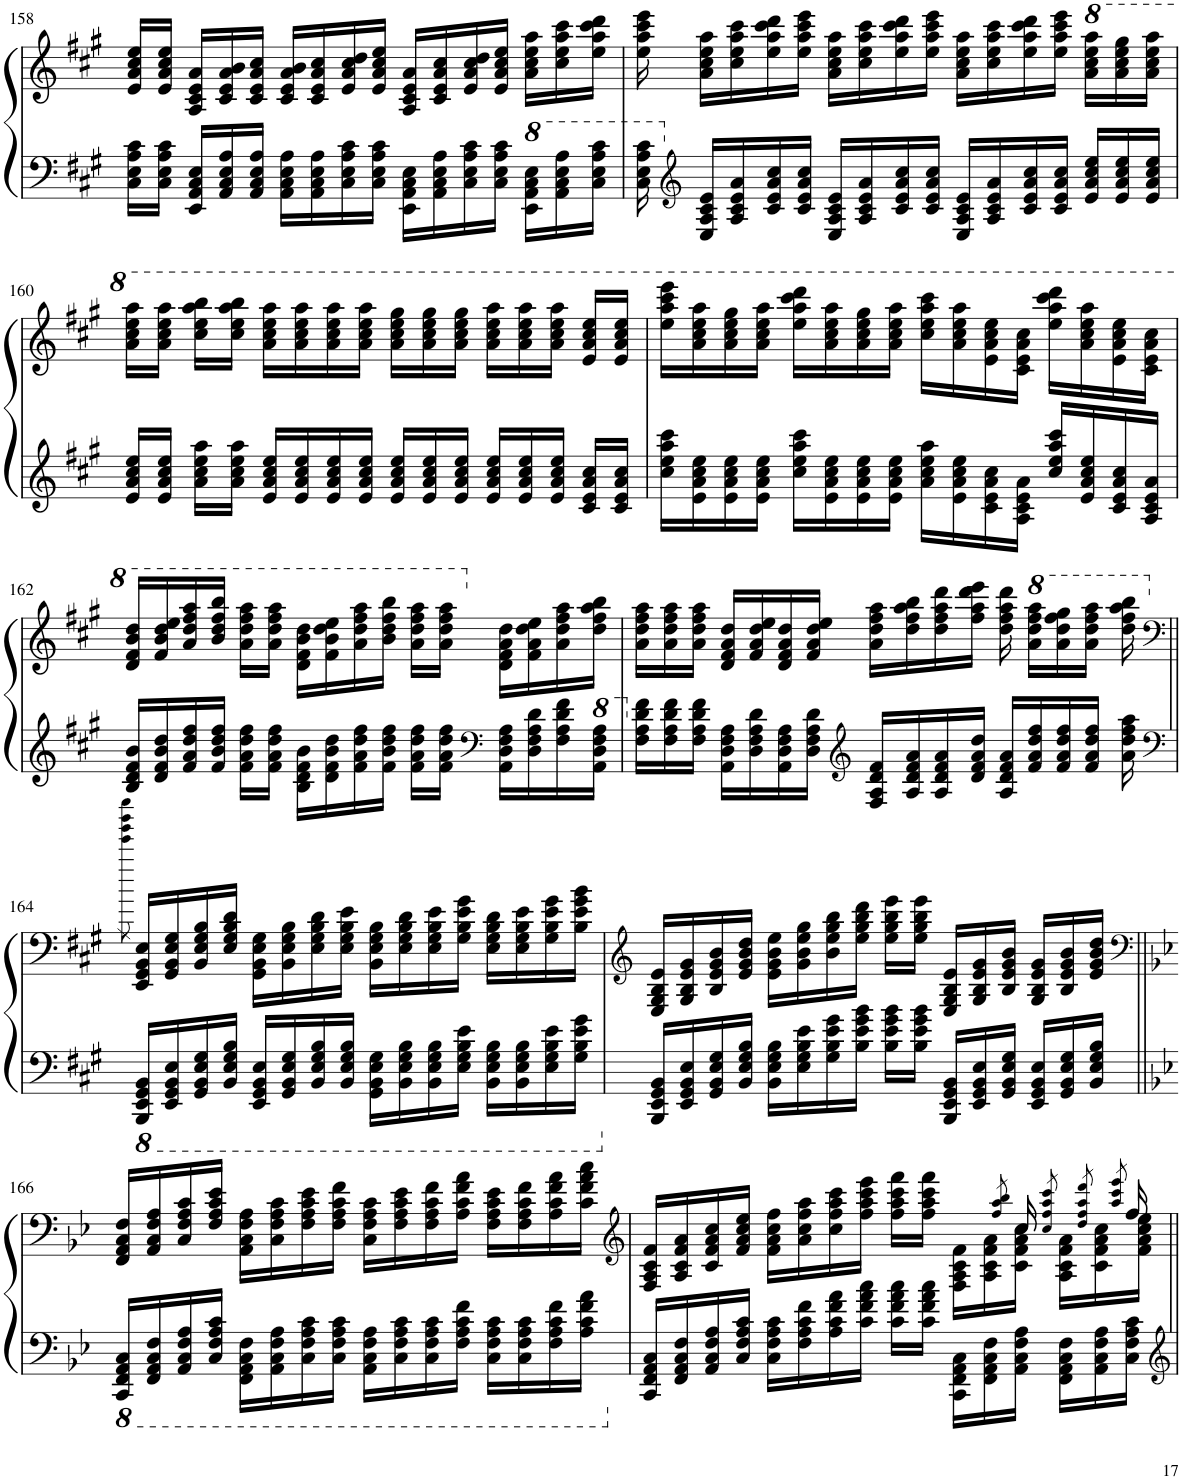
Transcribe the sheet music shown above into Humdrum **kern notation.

**kern	**kern
*part1	*part1
*staff2	*staff1
*I"Piano	*
*I'Pno.	*
!!LO:PB:g=z
*clefF4	*clefG2
*k[f#c#g#]	*k[f#c#g#]
*M4/4	*M4/4
=158	=158
16C#\ 16E\ 16A\ 16c#\LL	16e/ 16a/ 16cc#/ 16ee/LL
16C#\ 16E\ 16A\ 16c#\JJ	16e/ 16a/ 16cc#/ 16ee/JJ
16EE/ 16AA/ 16C#/ 16E/LL	16A/ 16c#/ 16e/ 16a/LL
16AA/ 16C#/ 16E/ 16A/	16c#/ 16e/ 16a/ 16b/
16AA/ 16C#/ 16E/ 16A/JJ	16c#/ 16e/ 16a/ 16cc#/JJ
16AA\ 16C#\ 16E\ 16A\LL	16c#/ 16e/ 16a/ 16b/LL
16AA\ 16C#\ 16E\ 16A\	16c#/ 16e/ 16a/ 16cc#/
16C#\ 16E\ 16A\ 16c#\	16e/ 16a/ 16cc#/ 16dd/
16C#\ 16E\ 16A\ 16c#\JJ	16e/ 16a/ 16cc#/ 16ee/JJ
16EE\ 16AA\ 16C#\ 16E\LL	16A/ 16c#/ 16e/ 16a/LL
16AA\ 16C#\ 16E\ 16A\	16c#/ 16e/ 16a/ 16cc#/
16C#\ 16E\ 16A\ 16c#\	16e/ 16a/ 16cc#/ 16dd/
16C#\ 16E\ 16A\ 16c#\JJ	16e/ 16a/ 16cc#/ 16ee/JJ
*8va	*
16E\ 16A\ 16c#\ 16e\LL	16a\ 16cc#\ 16ee\ 16aa\LL
16A\ 16c#\ 16e\ 16a\	16cc#\ 16ee\ 16aa\ 16ccc#\
16c#\ 16e\ 16a\ 16cc#\JJ	16ee\ 16aa\ 16ccc#\ 16ddd\JJ
=159	=159
16c#\ 16e\ 16a\ 16cc#\	16ee\ 16aa\ 16ccc#\ 16eee\
*clefG2	*
*X8va	*
16E/ 16A/ 16c#/ 16e/LL	16a\ 16cc#\ 16ee\ 16aa\LL
16A/ 16c#/ 16e/ 16a/	16cc#\ 16ee\ 16aa\ 16ccc#\
16c#/ 16e/ 16a/ 16cc#/	16ee\ 16aa\ 16ccc#\ 16ddd\
16c#/ 16e/ 16a/ 16cc#/JJ	16ee\ 16aa\ 16ccc#\ 16eee\JJ
16E/ 16A/ 16c#/ 16e/LL	16a\ 16cc#\ 16ee\ 16aa\LL
16A/ 16c#/ 16e/ 16a/	16cc#\ 16ee\ 16aa\ 16ccc#\
16c#/ 16e/ 16a/ 16cc#/	16ee\ 16aa\ 16ccc#\ 16ddd\
16c#/ 16e/ 16a/ 16cc#/JJ	16ee\ 16aa\ 16ccc#\ 16eee\JJ
16E/ 16A/ 16c#/ 16e/LL	16a\ 16cc#\ 16ee\ 16aa\LL
16A/ 16c#/ 16e/ 16a/	16cc#\ 16ee\ 16aa\ 16ccc#\
16c#/ 16e/ 16a/ 16cc#/	16ee\ 16aa\ 16ccc#\ 16ddd\
16c#/ 16e/ 16a/ 16cc#/JJ	16ee\ 16aa\ 16ccc#\ 16eee\JJ
*	*8va
16e/ 16a/ 16cc#/ 16ee/LL	16aa\ 16ccc#\ 16eee\ 16aaa\LL
16e/ 16a/ 16cc#/ 16ee/	16aa\ 16ccc#\ 16eee\ 16ggg#\
16e/ 16a/ 16cc#/ 16ee/JJ	16aa\ 16ccc#\ 16eee\ 16aaa\JJ
!!LO:LB:g=z
=160	=160
16e/ 16a/ 16cc#/ 16ee/LL	16aa\ 16ccc#\ 16eee\ 16aaa\LL
16e/ 16a/ 16cc#/ 16ee/JJ	16aa\ 16ccc#\ 16eee\ 16aaa\JJ
16a\ 16cc#\ 16ee\ 16aa\LL	16ccc#\ 16eee\ 16aaa\ 16bbb\LL
16a\ 16cc#\ 16ee\ 16aa\JJ	16ccc#\ 16eee\ 16aaa\ 16bbb\JJ
16e/ 16a/ 16cc#/ 16ee/LL	16aa\ 16ccc#\ 16eee\ 16aaa\LL
16e/ 16a/ 16cc#/ 16ee/	16aa\ 16ccc#\ 16eee\ 16aaa\
16e/ 16a/ 16cc#/ 16ee/	16aa\ 16ccc#\ 16eee\ 16aaa\
16e/ 16a/ 16cc#/ 16ee/JJ	16aa\ 16ccc#\ 16eee\ 16aaa\JJ
16e/ 16a/ 16cc#/ 16ee/LL	16aa\ 16ccc#\ 16eee\ 16ggg#\LL
16e/ 16a/ 16cc#/ 16ee/	16aa\ 16ccc#\ 16eee\ 16ggg#\
16e/ 16a/ 16cc#/ 16ee/JJ	16aa\ 16ccc#\ 16eee\ 16ggg#\JJ
16e/ 16a/ 16cc#/ 16ee/LL	16aa\ 16ccc#\ 16eee\ 16aaa\LL
16e/ 16a/ 16cc#/ 16ee/	16aa\ 16ccc#\ 16eee\ 16aaa\
16e/ 16a/ 16cc#/ 16ee/JJ	16aa\ 16ccc#\ 16eee\ 16aaa\JJ
16c#/ 16e/ 16a/ 16cc#/LL	16ee/ 16aa/ 16ccc#/ 16eee/LL
16c#/ 16e/ 16a/ 16cc#/JJ	16ee/ 16aa/ 16ccc#/ 16eee/JJ
=161	=161
!	!LO:N:n=4:head=solid
16cc#\ 16ee\ 16aa\ 16ccc#\LL	16eee\ 16aaa\ 16cccc#\ 16eeee\LL
16e\ 16a\ 16cc#\ 16ee\	16aa\ 16ccc#\ 16eee\ 16aaa\
16e\ 16a\ 16cc#\ 16ee\	16aa\ 16ccc#\ 16eee\ 16ggg#\
16e\ 16a\ 16cc#\ 16ee\JJ	16aa\ 16ccc#\ 16eee\ 16aaa\JJ
16cc#\ 16ee\ 16aa\ 16ccc#\LL	16eee\ 16aaa\ 16cccc#\ 16dddd\LL
16e\ 16a\ 16cc#\ 16ee\	16aa\ 16ccc#\ 16eee\ 16aaa\
16e\ 16a\ 16cc#\ 16ee\	16aa\ 16ccc#\ 16eee\ 16ggg#\
16e\ 16a\ 16cc#\ 16ee\JJ	16aa\ 16ccc#\ 16eee\ 16aaa\JJ
16a\ 16cc#\ 16ee\ 16aa\LL	16ccc#\ 16eee\ 16aaa\ 16cccc#\LL
16e\ 16a\ 16cc#\ 16ee\	16aa\ 16ccc#\ 16eee\ 16aaa\
16c#\ 16e\ 16a\ 16cc#\	16ee\ 16aa\ 16ccc#\ 16eee\
16A\ 16c#\ 16e\ 16a\JJ	16cc#\ 16ee\ 16aa\ 16ccc#\JJ
16cc#/ 16ee/ 16aa/ 16ccc#/LL	16eee\ 16aaa\ 16cccc#\ 16dddd\LL
16e/ 16a/ 16cc#/ 16ee/	16aa\ 16ccc#\ 16eee\ 16aaa\
16c#/ 16e/ 16a/ 16cc#/	16ee\ 16aa\ 16ccc#\ 16eee\
16A/ 16c#/ 16e/ 16a/JJ	16cc#\ 16ee\ 16aa\ 16ccc#\JJ
!!LO:LB:g=z
=162	=162
16B/ 16d/ 16f#/ 16b/LL	16dd/ 16ff#/ 16bb/ 16ddd/LL
16d/ 16f#/ 16b/ 16dd/	16ff#/ 16bb/ 16ddd/ 16eee/
16f#/ 16a/ 16dd/ 16ff#/	16aa/ 16ddd/ 16fff#/ 16aaa/
16f#/ 16b/ 16dd/ 16ff#/JJ	16bb/ 16ddd/ 16fff#/ 16bbb/JJ
16f#\ 16a\ 16dd\ 16ff#\LL	16aa\ 16ddd\ 16fff#\ 16aaa\LL
16f#\ 16a\ 16dd\ 16ff#\JJ	16aa\ 16ddd\ 16fff#\ 16aaa\JJ
16B\ 16d\ 16f#\ 16b\LL	16dd\ 16ff#\ 16bb\ 16ddd\LL
16d\ 16f#\ 16b\ 16dd\	16ff#\ 16bb\ 16ddd\ 16eee\
16f#\ 16a\ 16dd\ 16ff#\	16aa\ 16ddd\ 16fff#\ 16aaa\
16f#\ 16b\ 16dd\ 16ff#\JJ	16bb\ 16ddd\ 16fff#\ 16bbb\JJ
16f#\ 16a\ 16dd\ 16ff#\LL	16aa\ 16ddd\ 16fff#\ 16aaa\LL
16f#\ 16a\ 16dd\ 16ff#\JJ	16aa\ 16ddd\ 16fff#\ 16aaa\JJ
*clefF4	*
*	*X8va
16AA\ 16D\ 16F#\ 16A\LL	16d\ 16f#\ 16a\ 16dd\LL
16D\ 16F#\ 16A\ 16d\	16f#\ 16a\ 16dd\ 16ee\
16F#\ 16A\ 16d\ 16f#\	16a\ 16dd\ 16ff#\ 16aa\
*8va	*
16A\ 16d\ 16f#\ 16a\JJ	16dd\ 16ff#\ 16aa\ 16bb\JJ
=163	=163
*X8va	*
16F#\ 16A\ 16d\ 16f#\LL	16a\ 16dd\ 16ff#\ 16aa\LL
16F#\ 16A\ 16d\ 16f#\	16a\ 16dd\ 16ff#\ 16aa\
16F#\ 16A\ 16d\ 16f#\JJ	16a\ 16dd\ 16ff#\ 16aa\JJ
16AA\ 16D\ 16F#\ 16A\LL	16d/ 16f#/ 16a/ 16dd/LL
16D\ 16F#\ 16A\ 16d\	16f#/ 16a/ 16dd/ 16ee/
16AA\ 16D\ 16F#\ 16A\	16d/ 16f#/ 16a/ 16dd/
16D\ 16F#\ 16A\ 16d\JJ	16f#/ 16a/ 16dd/ 16ee/JJ
*clefG2	*
16F#/ 16A/ 16d/ 16f#/LL	16a\ 16dd\ 16ff#\ 16aa\LL
16A/ 16d/ 16f#/ 16a/	16dd\ 16ff#\ 16aa\ 16bb\
16A/ 16d/ 16f#/ 16a/	16dd\ 16ff#\ 16aa\ 16ddd\
16d/ 16f#/ 16a/ 16dd/JJ	16ff#\ 16aa\ 16ddd\ 16eee\JJ
16A/ 16d/ 16f#/ 16a/LL	16dd\ 16ff#\ 16aa\ 16ddd\
*	*8va
16f#/ 16a/ 16dd/ 16ff#/	16aa\ 16ddd\ 16fff#\ 16aaa\LL
16f#/ 16a/ 16dd/ 16ff#/	16aa\ 16ddd\ 16fff#\ 16ggg#\
16f#/ 16a/ 16dd/ 16ff#/JJ	16aa\ 16ddd\ 16fff#\ 16aaa\JJ
16a\ 16dd\ 16ff#\ 16aa\	16ddd\ 16fff#\ 16aaa\ 16bbb\
!!LO:LB:g=z
=164||	=164||
*clefF4	*clefF4
*	*X8va
.	8qeee\ 8qggg#\ 8qbbb\ 8qeeee\
*8ba	*
16BBBB/ 16EEE/ 16GGG#/ 16BBB/LL	16EE/ 16GG#/ 16BB/ 16E/LL
16EEE/ 16GGG#/ 16BBB/ 16EE/	16GG#/ 16BB/ 16E/ 16G#/
16GGG#/ 16BBB/ 16EE/ 16GG#/	16BB/ 16E/ 16G#/ 16B/
16BBB/ 16EE/ 16GG#/ 16BB/JJ	16E/ 16G#/ 16B/ 16d/JJ
16EEE/ 16GGG#/ 16BBB/ 16EE/LL	16GG#\ 16BB\ 16E\ 16G#\LL
16GGG#/ 16BBB/ 16EE/ 16GG#/	16BB\ 16E\ 16G#\ 16B\
16BBB/ 16EE/ 16GG#/ 16BB/	16E\ 16G#\ 16B\ 16d\
16BBB/ 16EE/ 16GG#/ 16BB/JJ	16E\ 16G#\ 16B\ 16e\JJ
16GGG#\ 16BBB\ 16EE\ 16GG#\LL	16BB\ 16E\ 16G#\ 16B\LL
16BBB\ 16EE\ 16GG#\ 16BB\	16E\ 16G#\ 16B\ 16d\
16BBB\ 16EE\ 16GG#\ 16BB\	16E\ 16G#\ 16B\ 16e\
16EE\ 16GG#\ 16BB\ 16E\JJ	16G#\ 16B\ 16e\ 16g#\JJ
16BBB\ 16EE\ 16GG#\ 16BB\LL	16E\ 16G#\ 16B\ 16d\LL
16BBB\ 16EE\ 16GG#\ 16BB\	16E\ 16G#\ 16B\ 16e\
16EE\ 16GG#\ 16BB\ 16E\	16G#\ 16B\ 16e\ 16g#\
16GG#\ 16BB\ 16E\ 16G#\JJ	16B\ 16e\ 16g#\ 16b\JJ
=165	=165
*	*clefG2
*X8ba	*
16BBB/ 16EE/ 16GG#/ 16BB/LL	16E/ 16G#/ 16B/ 16e/LL
16EE/ 16GG#/ 16BB/ 16E/	16G#/ 16B/ 16e/ 16g#/
16GG#/ 16BB/ 16E/ 16G#/	16B/ 16e/ 16g#/ 16b/
16BB/ 16E/ 16G#/ 16B/JJ	16e/ 16g#/ 16b/ 16dd/JJ
16BB\ 16E\ 16G#\ 16B\LL	16e\ 16g#\ 16b\ 16ee\LL
16E\ 16G#\ 16B\ 16e\	16g#\ 16b\ 16ee\ 16gg#\
16G#\ 16B\ 16e\ 16g#\	16b\ 16ee\ 16gg#\ 16bb\
16B\ 16e\ 16g#\ 16b\JJ	16ee\ 16gg#\ 16bb\ 16ddd\JJ
16B\ 16e\ 16g#\ 16b\LL	16ee\ 16gg#\ 16bb\ 16eee\LL
16B\ 16e\ 16g#\ 16b\JJ	16ee\ 16gg#\ 16bb\ 16eee\JJ
16BBB/ 16EE/ 16GG#/ 16BB/LL	16E/ 16G#/ 16B/ 16e/LL
16EE/ 16GG#/ 16BB/ 16E/	16G#/ 16B/ 16e/ 16g#/
16GG#/ 16BB/ 16E/ 16G#/JJ	16B/ 16e/ 16g#/ 16b/JJ
16EE/ 16GG#/ 16BB/ 16E/LL	16G#/ 16B/ 16e/ 16g#/LL
16GG#/ 16BB/ 16E/ 16G#/	16B/ 16e/ 16g#/ 16b/
16BB/ 16E/ 16G#/ 16B/JJ	16e/ 16g#/ 16b/ 16dd/JJ
!!LO:LB:g=z
=166||	=166||
*	*clefF4
*k[b-e-]	*k[b-e-]
*8ba	*
16CCC/ 16FFF/ 16AAA/ 16CC/LL	16FF/ 16AA/ 16C/ 16F/LL
16FFF/ 16AAA/ 16CC/ 16FF/	16AA/ 16C/ 16F/ 16A/
16AAA/ 16CC/ 16FF/ 16AA/	16C/ 16F/ 16A/ 16c/
16CC/ 16FF/ 16AA/ 16C/JJ	16F/ 16A/ 16c/ 16e-/JJ
16FFF\ 16AAA\ 16CC\ 16FF\LL	16AA\ 16C\ 16F\ 16A\LL
16AAA\ 16CC\ 16FF\ 16AA\	16C\ 16F\ 16A\ 16c\
16CC\ 16FF\ 16AA\ 16C\	16F\ 16A\ 16c\ 16e-\
16CC\ 16FF\ 16AA\ 16C\JJ	16F\ 16A\ 16c\ 16f\JJ
16AAA\ 16CC\ 16FF\ 16AA\LL	16C\ 16F\ 16A\ 16c\LL
16CC\ 16FF\ 16AA\ 16C\	16F\ 16A\ 16c\ 16e-\
16CC\ 16FF\ 16AA\ 16C\	16F\ 16A\ 16c\ 16f\
16FF\ 16AA\ 16C\ 16F\JJ	16A\ 16c\ 16f\ 16a\JJ
16CC\ 16FF\ 16AA\ 16C\LL	16F\ 16A\ 16c\ 16e-\LL
16CC\ 16FF\ 16AA\ 16C\	16F\ 16A\ 16c\ 16f\
16FF\ 16AA\ 16C\ 16F\	16A\ 16c\ 16f\ 16a\
16AA\ 16C\ 16F\ 16A\JJ	16c\ 16f\ 16a\ 16cc\JJ
=167	=167
*	*clefG2
*X8ba	*
*	*^
16CC/ 16FF/ 16AA/ 16C/LL	16F/ 16A/ 16c/ 16f/LL	2.ryy
16FF/ 16AA/ 16C/ 16F/	16A/ 16c/ 16f/ 16a/	.
16AA/ 16C/ 16F/ 16A/	16c/ 16f/ 16a/ 16cc/	.
16C/ 16F/ 16A/ 16c/JJ	16f/ 16a/ 16cc/ 16ee-/JJ	.
16C\ 16F\ 16A\ 16c\LL	16f\ 16a\ 16cc\ 16ff\LL	.
16F\ 16A\ 16c\ 16f\	16a\ 16cc\ 16ff\ 16aa\	.
16A\ 16c\ 16f\ 16a\	16cc\ 16ff\ 16aa\ 16ccc\	.
16c\ 16f\ 16a\ 16cc\JJ	16ff\ 16aa\ 16ccc\ 16eee-\JJ	.
16c\ 16f\ 16a\ 16cc\LL	16ff\ 16aa\ 16ccc\ 16fff\LL	.
16c\ 16f\ 16a\ 16cc\JJ	16ff\ 16aa\ 16ccc\ 16fff\JJ	.
16CC\ 16FF\ 16AA\ 16C\LL	16F\ 16A\ 16c\ 16f\LL	.
16FF\ 16AA\ 16C\ 16F\	16A\ 16c\ 16f\ 16a\	.
.	.	8qff/ 8qaa/ 8qbb-/
16AA\ 16C\ 16F\ 16A\JJ	16c\ 16f\ 16a\ 16cc\JJ	16cc/
.	8qcc/ 8qff/ 8qaa/ 8qccc/	.
16FF\ 16AA\ 16C\ 16F\LL	16A\ 16c\ 16f\ 16a\LL	8ryy
.	8qdd/ 8qff/ 8qaa/ 8qddd/	.
16AA\ 16C\ 16F\ 16A\	16c\ 16f\ 16a\ 16cc\	.
.	.	8qaa/ 8qccc/ 8qeee-/
16C\ 16F\ 16A\ 16c\JJ	16f\ 16a\ 16cc\ 16ee-\JJ	16ff/
*	*v	*v
=||	=||
*-	*-
